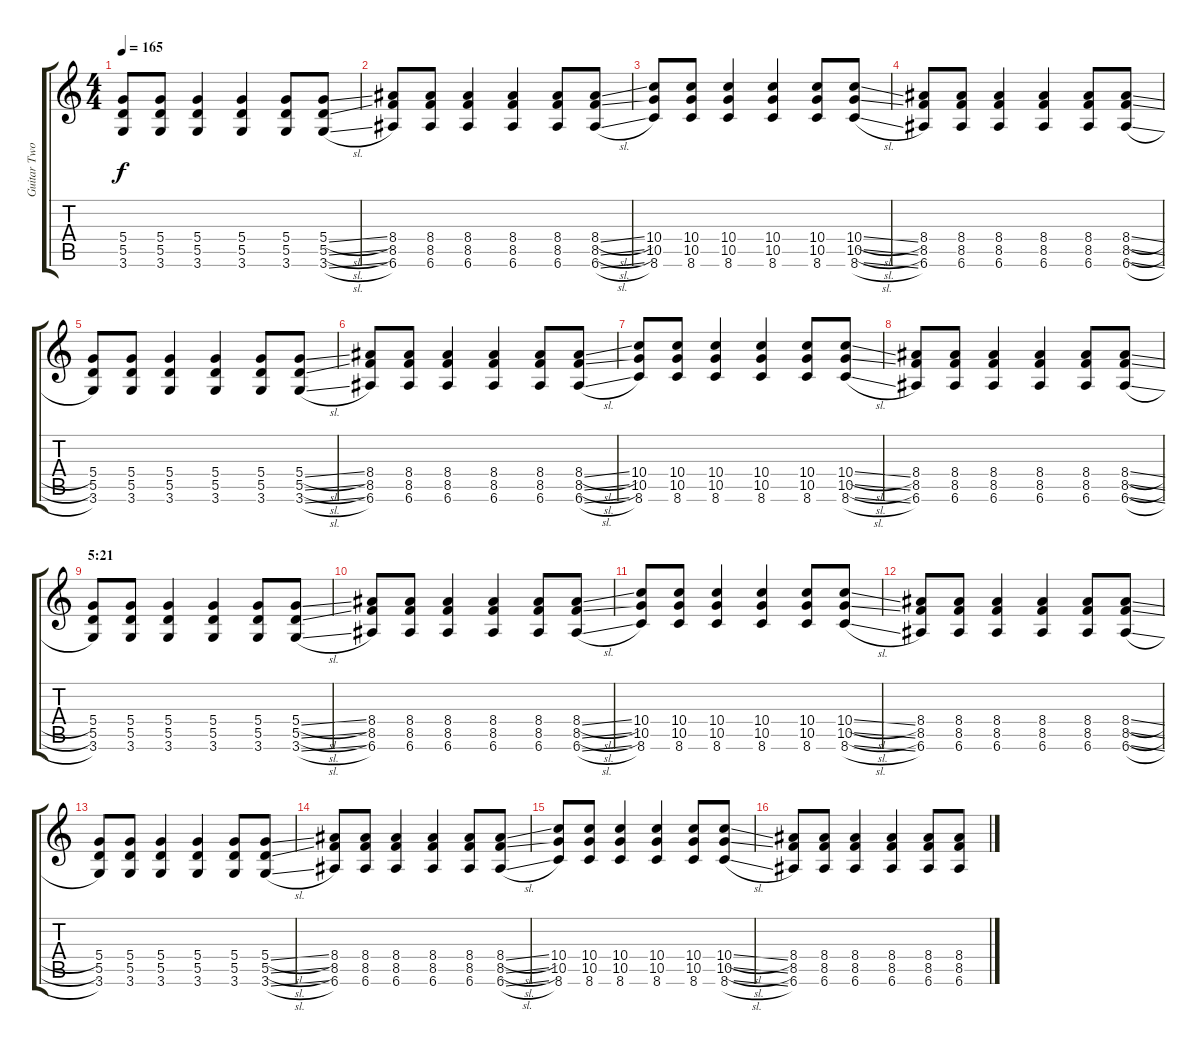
\track ("Guitar Two" "Guitar Two") {instrument overdrivenguitar}
\staff {score tabs}
\tuning (E4 B3 G3 D3 A2 E2) {hide}
\ts (4 4)
\tempo 165
\clef g2
\ks c
(5.4 5.5 3.6).8{dy f} (5.4 5.5 3.6).8 (5.4 5.5 3.6).4 (5.4 5.5 3.6).4 (5.4 5.5 3.6).8 (5.4{sl} 5.5{sl} 3.6{sl}).8 |
(8.4 8.5 6.6).8 (8.4 8.5 6.6).8 (8.4 8.5 6.6).4 (8.4 8.5 6.6).4 (8.4 8.5 6.6).8 (8.4{sl} 8.5{sl} 6.6{sl}).8 |
(10.4 10.5 8.6).8 (10.4 10.5 8.6).8 (10.4 10.5 8.6).4 (10.4 10.5 8.6).4 (10.4 10.5 8.6).8 (10.4{sl} 10.5{sl} 8.6{sl}).8 |
(8.4 8.5 6.6).8 (8.4 8.5 6.6).8 (8.4 8.5 6.6).4 (8.4 8.5 6.6).4 (8.4 8.5 6.6).8 (8.4{sl} 8.5{sl} 6.6{sl}).8 |
(5.4 5.5 3.6).8 (5.4 5.5 3.6).8 (5.4 5.5 3.6).4 (5.4 5.5 3.6).4 (5.4 5.5 3.6).8 (5.4{sl} 5.5{sl} 3.6{sl}).8 |
(8.4 8.5 6.6).8 (8.4 8.5 6.6).8 (8.4 8.5 6.6).4 (8.4 8.5 6.6).4 (8.4 8.5 6.6).8 (8.4{sl} 8.5{sl} 6.6{sl}).8 |
(10.4 10.5 8.6).8 (10.4 10.5 8.6).8 (10.4 10.5 8.6).4 (10.4 10.5 8.6).4 (10.4 10.5 8.6).8 (10.4{sl} 10.5{sl} 8.6{sl}).8 |
(8.4 8.5 6.6).8 (8.4 8.5 6.6).8 (8.4 8.5 6.6).4 (8.4 8.5 6.6).4 (8.4 8.5 6.6).8 (8.4{sl} 8.5{sl} 6.6{sl}).8 |
\section ("" "5:21")
(5.4 5.5 3.6).8{volume 10} (5.4 5.5 3.6).8 (5.4 5.5 3.6).4 (5.4 5.5 3.6).4 (5.4 5.5 3.6).8 (5.4{sl} 5.5{sl} 3.6{sl}).8 |
(8.4 8.5 6.6).8 (8.4 8.5 6.6).8 (8.4 8.5 6.6).4 (8.4 8.5 6.6).4 (8.4 8.5 6.6).8 (8.4{sl} 8.5{sl} 6.6{sl}).8 |
(10.4 10.5 8.6).8 (10.4 10.5 8.6).8 (10.4 10.5 8.6).4 (10.4 10.5 8.6).4 (10.4 10.5 8.6).8 (10.4{sl} 10.5{sl} 8.6{sl}).8 |
(8.4 8.5 6.6).8 (8.4 8.5 6.6).8 (8.4 8.5 6.6).4 (8.4 8.5 6.6).4 (8.4 8.5 6.6).8 (8.4{sl} 8.5{sl} 6.6{sl}).8 |
(5.4 5.5 3.6).8 (5.4 5.5 3.6).8 (5.4 5.5 3.6).4 (5.4 5.5 3.6).4 (5.4 5.5 3.6).8 (5.4{sl} 5.5{sl} 3.6{sl}).8 |
(8.4 8.5 6.6).8 (8.4 8.5 6.6).8 (8.4 8.5 6.6).4 (8.4 8.5 6.6).4 (8.4 8.5 6.6).8 (8.4{sl} 8.5{sl} 6.6{sl}).8 |
(10.4 10.5 8.6).8 (10.4 10.5 8.6).8 (10.4 10.5 8.6).4 (10.4 10.5 8.6).4 (10.4 10.5 8.6).8 (10.4{sl} 10.5{sl} 8.6{sl}).8 |
(8.4 8.5 6.6).8 (8.4 8.5 6.6).8 (8.4 8.5 6.6).4 (8.4 8.5 6.6).4 (8.4 8.5 6.6).8 (8.4{sl} 8.5{sl} 6.6{sl}).8
